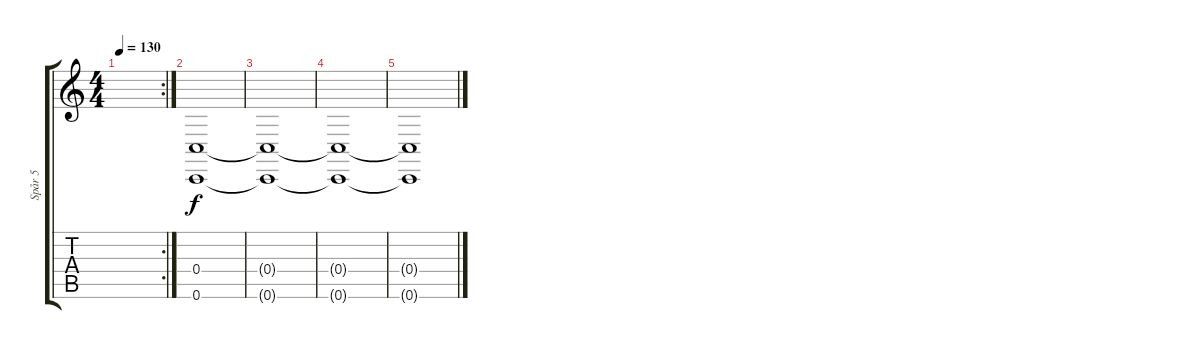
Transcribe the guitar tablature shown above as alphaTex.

\track ("Spår 5" "Spår 5") {instrument stringensemble1}
\staff {score tabs}
\tuning (D4 A3 F3 C3 G2 C2) {hide}
\rc 2
\ts (4 4)
\tempo 130
\clef g2
\ks c
|
(0.4 0.6).1 |
(0.4{t} 0.6{t}).1 |
(0.4{t} 0.6{t}).1 |
(0.4{t} 0.6{t}).1
